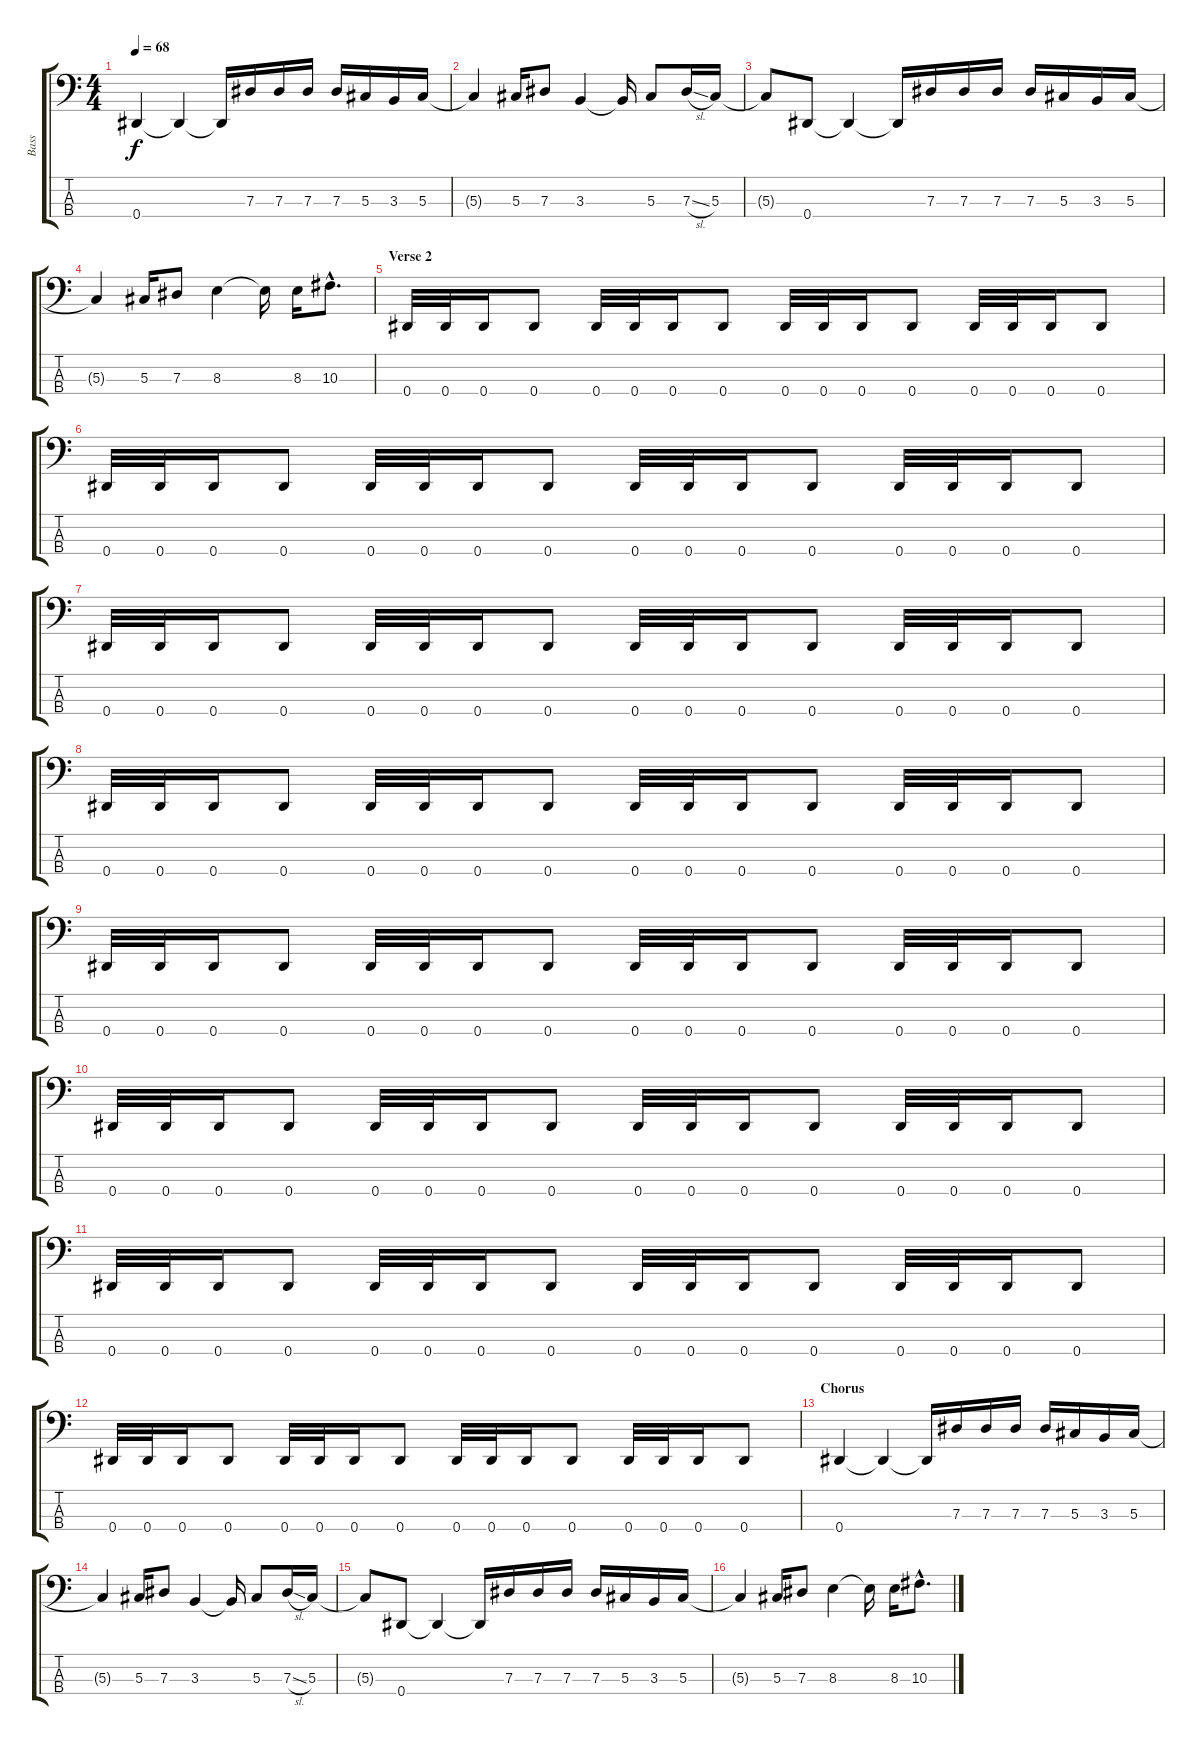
\track ("Bass" "Bass") {instrument electricbassfinger}
\staff {score tabs}
\tuning (Gb2 Db2 Ab1 Eb1) {hide}
\ts (4 4)
\section ("" "")
\tempo 68
\clef f4
\ks c
0.4.4{dy f} 0.4{t}.4 0.4{t}.16 7.3.16 7.3.16 7.3.16 7.3.16 5.3.16 3.3.16 5.3.16 |
5.3{t}.4 5.3.16 7.3.8 3.3.4 3.3{t}.16 5.3.8 7.3{sl}.16 5.3.16 |
5.3{t}.8 0.4.8 0.4{t}.4 0.4{t}.16 7.3.16 7.3.16 7.3.16 7.3.16 5.3.16 3.3.16 5.3.16 |
5.3{t}.4 5.3.16 7.3.8 8.3.4 8.3{t}.16 8.3.16 10.3{hac}.8{d} |
\section ("" "Verse 2")
0.4.32 0.4.32 0.4.16 0.4.8 0.4.32 0.4.32 0.4.16 0.4.8 0.4.32 0.4.32 0.4.16 0.4.8 0.4.32 0.4.32 0.4.16 0.4.8 |
0.4.32 0.4.32 0.4.16 0.4.8 0.4.32 0.4.32 0.4.16 0.4.8 0.4.32 0.4.32 0.4.16 0.4.8 0.4.32 0.4.32 0.4.16 0.4.8 |
0.4.32 0.4.32 0.4.16 0.4.8 0.4.32 0.4.32 0.4.16 0.4.8 0.4.32 0.4.32 0.4.16 0.4.8 0.4.32 0.4.32 0.4.16 0.4.8 |
0.4.32 0.4.32 0.4.16 0.4.8 0.4.32 0.4.32 0.4.16 0.4.8 0.4.32 0.4.32 0.4.16 0.4.8 0.4.32 0.4.32 0.4.16 0.4.8 |
0.4.32 0.4.32 0.4.16 0.4.8 0.4.32 0.4.32 0.4.16 0.4.8 0.4.32 0.4.32 0.4.16 0.4.8 0.4.32 0.4.32 0.4.16 0.4.8 |
0.4.32 0.4.32 0.4.16 0.4.8 0.4.32 0.4.32 0.4.16 0.4.8 0.4.32 0.4.32 0.4.16 0.4.8 0.4.32 0.4.32 0.4.16 0.4.8 |
0.4.32 0.4.32 0.4.16 0.4.8 0.4.32 0.4.32 0.4.16 0.4.8 0.4.32 0.4.32 0.4.16 0.4.8 0.4.32 0.4.32 0.4.16 0.4.8 |
0.4.32 0.4.32 0.4.16 0.4.8 0.4.32 0.4.32 0.4.16 0.4.8 0.4.32 0.4.32 0.4.16 0.4.8 0.4.32 0.4.32 0.4.16 0.4.8 |
\section ("" "Chorus")
0.4.4 0.4{t}.4 0.4{t}.16 7.3.16 7.3.16 7.3.16 7.3.16 5.3.16 3.3.16 5.3.16 |
5.3{t}.4 5.3.16 7.3.8 3.3.4 3.3{t}.16 5.3.8 7.3{sl}.16 5.3.16 |
5.3{t}.8 0.4.8 0.4{t}.4 0.4{t}.16 7.3.16 7.3.16 7.3.16 7.3.16 5.3.16 3.3.16 5.3.16 |
5.3{t}.4 5.3.16 7.3.8 8.3.4 8.3{t}.16 8.3.16 10.3{hac}.8{d}
